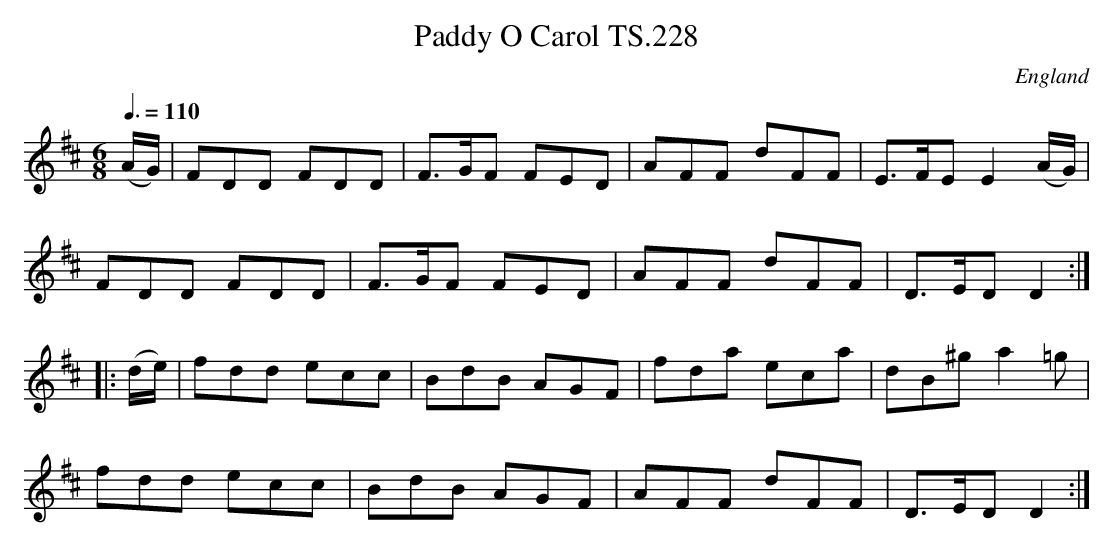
X:1
T:Paddy O Carol TS.228
M:6/8
L:1/8
Q:3/8=110
O:England
notC:Note next to title "Irish"
K:D major
(A/G/)|FDD FDD|F>GF FED|AFF dFF|E>FEE2(A/G/)|!
FDD FDD|F>GF FED|AFF dFF|D>EDD2:|!
|:(d/e/)|fdd ecc|BdB AGF|fda eca|dB^ga2=g|!
fdd ecc|BdB AGF|AFF dFF|D>EDD2:|]
